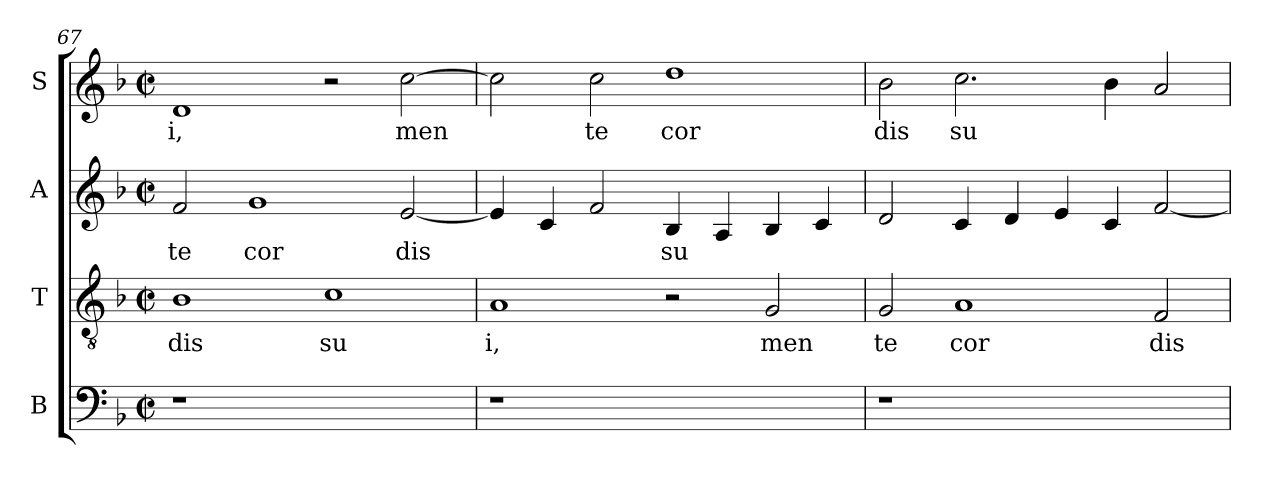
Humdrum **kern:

**kern	**kern	**text	**kern	**text	**kern	**text
*part4	*part3	*part3	*part2	*part2	*part1	*part1
*staff4	*staff3	*staff3	*staff2	*staff2	*staff1	*staff1
*I"B	*I"T	*	*I"A	*	*I"S	*
*I'B	*I'T	*	*I'A	*	*I'S	*
*clefF4	*clefGv2	*	*clefG2	*	*clefG2	*
*k[b-]	*k[b-]	*	*k[b-]	*	*k[b-]	*
*F:	*F:	*	*F:	*	*F:	*
*M2/2	*M2/2	*	*M2/2	*	*M2/2	*
*met(c|)	*met(c|)	*	*met(c|)	*	*met(c|)	*
=67	=67	=67	=67	=67	=67	=67
!	!	!LO:LY:b:cj	!	!LO:LY:b:cj	!	!LO:LY:b:cj
1r	1B-	dis	2f/	te	1d	i,
!	!	!	!	!LO:LY:b:cj	!	!
.	.	.	1g	cor	.	.
!	!	!LO:LY:b:cj	!	!	!	!
1ryy	1c	su	.	.	2r	.
!	!	!	!	!LO:LY:b:cj	!	!LO:LY:b:cj
.	.	.	[<2e/	dis	[<2cc\	men
!!LO:LB:g=z
=68	=68	=68	=68	=68	=68	=68
!	!	!LO:LY:b:cj	!	!LO:LY:b:cj	!	!LO:LY:b:cj
1r	1A	i,	4e/]	.	2cc\]	.
!	!	!	!	!LO:LY:b:cj	!	!
.	.	.	4c/	.	.	.
!	!	!	!	!LO:LY:b:cj	!	!LO:LY:b:cj
.	.	.	2f/	.	2cc\	te
!	!	!	!	!LO:LY:b:cj	!	!LO:LY:b:cj
1ryy	2r	.	4B-/	su	1dd	cor
!	!	!	!	!LO:LY:b:cj	!	!
.	.	.	4A/	.	.	.
!	!	!LO:LY:b:cj	!	!LO:LY:b:cj	!	!
.	2G/	men	4B-/	.	.	.
!	!	!	!	!LO:LY:b:cj	!	!
.	.	.	4c/	.	.	.
=69	=69	=69	=69	=69	=69	=69
!	!	!LO:LY:b:cj	!	!LO:LY:b:cj	!	!LO:LY:b:cj
1r	2G/	te	2d/	.	2b-\	dis
!	!	!LO:LY:b:cj	!	!LO:LY:b:cj	!	!LO:LY:b:cj
.	1A	cor	4c/	.	2.cc\	su
!	!	!	!	!LO:LY:b:cj	!	!
.	.	.	4d/	.	.	.
!	!	!	!	!LO:LY:b:cj	!	!
1ryy	.	.	4e/	.	.	.
!	!	!	!	!LO:LY:b:cj	!	!LO:LY:b:cj
.	.	.	4c/	.	4b-\	.
!	!	!LO:LY:b:cj	!	!LO:LY:b:cj	!	!LO:LY:b:cj
.	2F/	dis	[<2f/	.	2a/	.
=	=	=	=	=	=	=
*-	*-	*-	*-	*-	*-	*-
